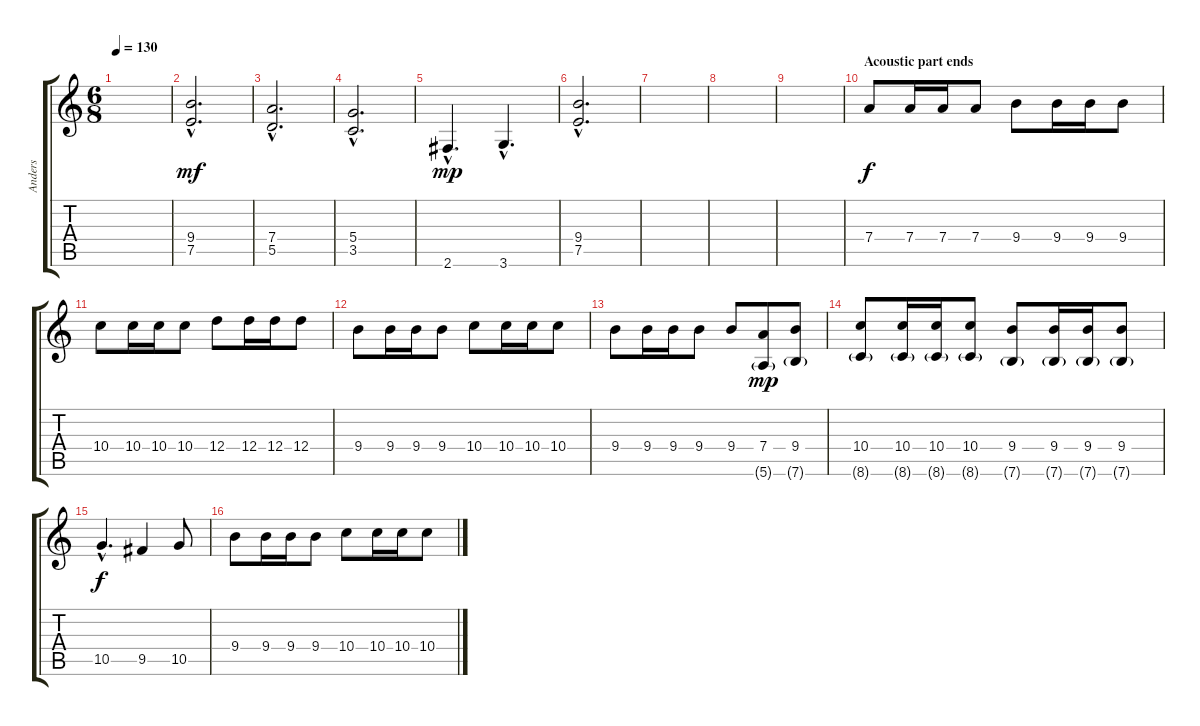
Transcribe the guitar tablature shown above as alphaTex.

\track ("Anders" "Anders") {instrument distortionguitar}
\staff {score tabs}
\tuning (E4 B3 G3 D3 A2 E2) {hide}
\ts (6 8)
\tempo 130
\clef g2
\ks c
|
(9.4{hac} 7.5{hac}).2{d dy mf volume 11 instrument overdrivenguitar} |
(7.4{hac} 5.5{hac}).2{d} |
(5.4{hac} 3.5{hac}).2{d} |
2.6{hac}.4{d dy mp} 3.6{hac}.4{d} |
(9.4{hac} 7.5{hac}).2{d instrument overdrivenguitar} |
|
|
|
\section ("" "Acoustic part ends")
7.4.8{dy f volume 7} 7.4.16 7.4.16 7.4.8 9.4.8 9.4.16 9.4.16 9.4.8 |
10.4.8 10.4.16 10.4.16 10.4.8 12.4.8 12.4.16 12.4.16 12.4.8 |
9.4.8 9.4.16 9.4.16 9.4.8 10.4.8 10.4.16 10.4.16 10.4.8 |
9.4.8 9.4.16 9.4.16 9.4.8 9.4.8 (7.4 5.6{g}).8{dy mp} (9.4 7.6{g}).8 |
(10.4 8.6{g}).8 (10.4 8.6{g}).16 (10.4 8.6{g}).16 (10.4 8.6{g}).8 (9.4 7.6{g}).8 (9.4 7.6{g}).16 (9.4 7.6{g}).16 (9.4 7.6{g}).8 |
10.5{hac}.4{d dy f} 9.5.4 10.5.8 |
9.4.8 9.4.16 9.4.16 9.4.8 10.4.8 10.4.16 10.4.16 10.4.8
